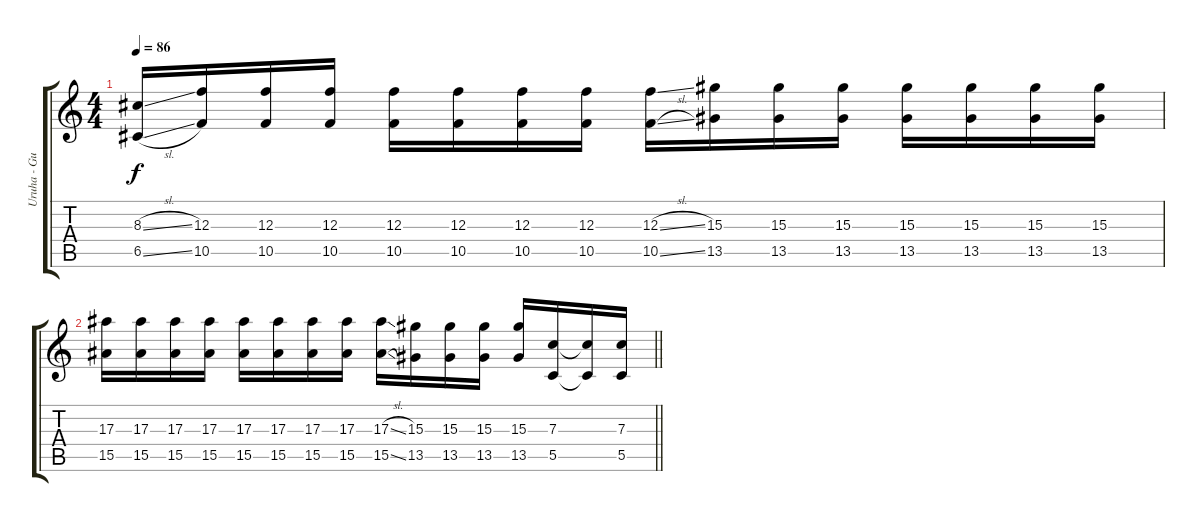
\track ("Uruha - Guitar 1" "Uruha - Gu") {instrument overdrivenguitar}
\staff {score tabs}
\tuning (D4 A3 F3 C3 G2 D2) {hide}
\ts (4 4)
\tempo 86
\clef g2
\ks c
(8.3{sl} 6.5{sl}).16{dy f} (12.3 10.5).16 (12.3 10.5).16 (12.3 10.5).16 (12.3 10.5).16 (12.3 10.5).16 (12.3 10.5).16 (12.3 10.5).16 (12.3{sl} 10.5{sl}).16 (15.3 13.5).16 (15.3 13.5).16 (15.3 13.5).16 (15.3 13.5).16 (15.3 13.5).16 (15.3 13.5).16 (15.3 13.5).16 |
\barLineRight lightlight
(17.3 15.5).16 (17.3 15.5).16 (17.3 15.5).16 (17.3 15.5).16 (17.3 15.5).16 (17.3 15.5).16 (17.3 15.5).16 (17.3 15.5).16 (17.3{sl} 15.5{sl}).16 (15.3 13.5).16 (15.3 13.5).16 (15.3 13.5).16 (15.3 13.5).16 (7.3 5.5).16 (7.3{t} 5.5{t}).16 (7.3 5.5).16
